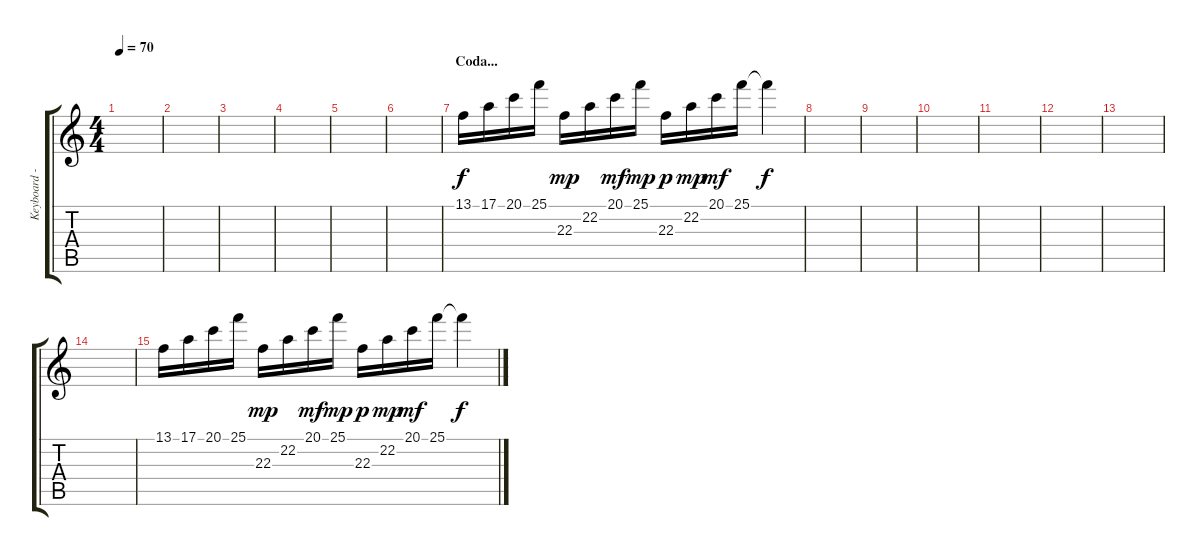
\track ("Keyboard - Main" "Keyboard -") {instrument clavinet}
\staff {score tabs}
\tuning (E4 B3 G3 D3 A2 E2) {hide}
\ts (4 4)
\tempo 70
\clef g2
\ks c
|
|
|
|
|
|
\section ("" "Coda...")
13.1.16 17.1.16 20.1.16 25.1.16 22.3.16{dy mp} 22.2.16 20.1.16{dy mf} 25.1.16{dy mp} 22.3.16{dy p} 22.2.16{dy mp} 20.1.16{dy mf} 25.1.16 25.1{t}.4{dy f} |
|
|
|
|
|
|
|
13.1.16 17.1.16 20.1.16 25.1.16 22.3.16{dy mp} 22.2.16 20.1.16{dy mf} 25.1.16{dy mp} 22.3.16{dy p} 22.2.16{dy mp} 20.1.16{dy mf} 25.1.16 25.1{t}.4{dy f}
